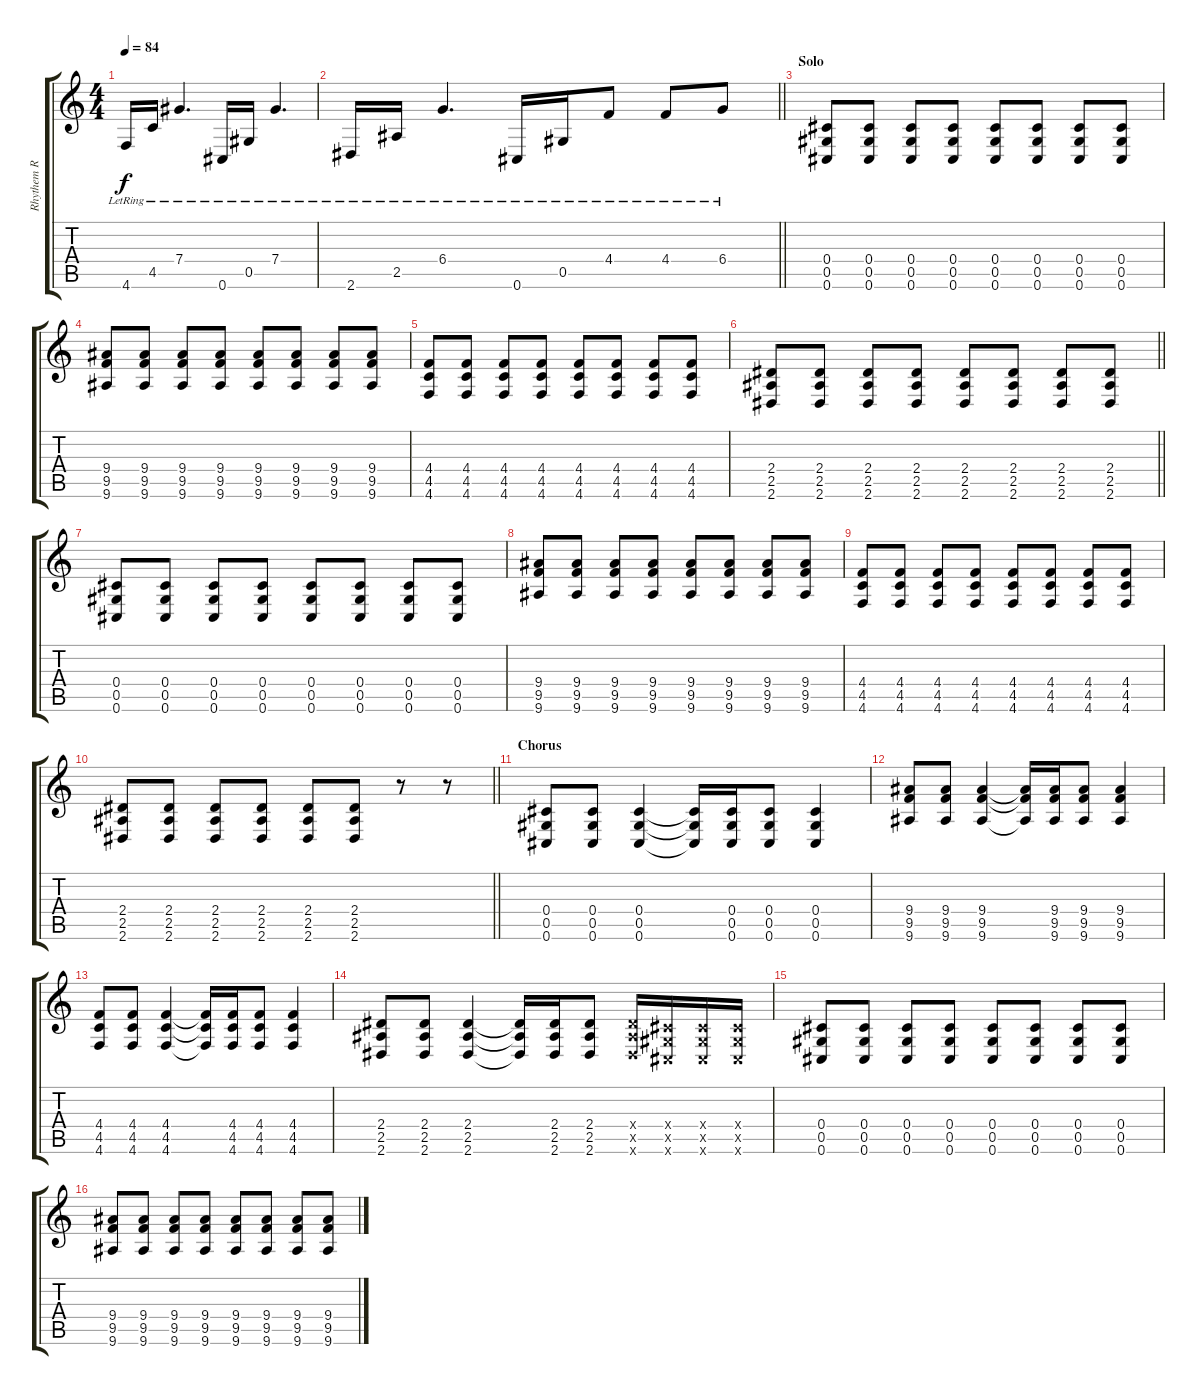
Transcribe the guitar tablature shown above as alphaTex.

\track ("Rhythem R" "Rhythem R") {instrument electricguitarclean}
\staff {score tabs}
\tuning (Eb4 Bb3 Gb3 Db3 Ab2 Db2) {hide}
\ts (4 4)
\tempo 84
\clef g2
\ks c
4.6{lr}.16{dy f} 4.5{lr}.16 7.4{lr}.4{d} 0.6{lr}.16 0.5{lr}.16 7.4{lr}.4{d} |
\barLineRight lightlight
2.6{lr}.16 2.5{lr}.16 6.4{lr}.4{d} 0.6{lr}.16 0.5{lr}.16 4.4{lr}.8 4.4{lr}.8 6.4{lr}.8 |
\section ("" "Solo")
(0.4 0.5 0.6).8{instrument distortionguitar} (0.4 0.5 0.6).8 (0.4 0.5 0.6).8 (0.4 0.5 0.6).8 (0.4 0.5 0.6).8 (0.4 0.5 0.6).8 (0.4 0.5 0.6).8 (0.4 0.5 0.6).8 |
(9.4 9.5 9.6).8 (9.4 9.5 9.6).8 (9.4 9.5 9.6).8 (9.4 9.5 9.6).8 (9.4 9.5 9.6).8 (9.4 9.5 9.6).8 (9.4 9.5 9.6).8 (9.4 9.5 9.6).8 |
(4.4 4.5 4.6).8 (4.4 4.5 4.6).8 (4.4 4.5 4.6).8 (4.4 4.5 4.6).8 (4.4 4.5 4.6).8 (4.4 4.5 4.6).8 (4.4 4.5 4.6).8 (4.4 4.5 4.6).8 |
\barLineRight lightlight
(2.4 2.5 2.6).8 (2.4 2.5 2.6).8 (2.4 2.5 2.6).8 (2.4 2.5 2.6).8 (2.4 2.5 2.6).8 (2.4 2.5 2.6).8 (2.4 2.5 2.6).8 (2.4 2.5 2.6).8 |
(0.4 0.5 0.6).8 (0.4 0.5 0.6).8 (0.4 0.5 0.6).8 (0.4 0.5 0.6).8 (0.4 0.5 0.6).8 (0.4 0.5 0.6).8 (0.4 0.5 0.6).8 (0.4 0.5 0.6).8 |
(9.4 9.5 9.6).8 (9.4 9.5 9.6).8 (9.4 9.5 9.6).8 (9.4 9.5 9.6).8 (9.4 9.5 9.6).8 (9.4 9.5 9.6).8 (9.4 9.5 9.6).8 (9.4 9.5 9.6).8 |
(4.4 4.5 4.6).8 (4.4 4.5 4.6).8 (4.4 4.5 4.6).8 (4.4 4.5 4.6).8 (4.4 4.5 4.6).8 (4.4 4.5 4.6).8 (4.4 4.5 4.6).8 (4.4 4.5 4.6).8 |
\barLineRight lightlight
(2.4 2.5 2.6).8 (2.4 2.5 2.6).8 (2.4 2.5 2.6).8 (2.4 2.5 2.6).8 (2.4 2.5 2.6).8 (2.4 2.5 2.6).8 r.8 r.8 |
\section ("" "Chorus")
(0.4 0.5 0.6).8{instrument distortionguitar} (0.4 0.5 0.6).8 (0.4 0.5 0.6).4 (0.4{t} 0.5{t} 0.6{t}).16 (0.4 0.5 0.6).16 (0.4 0.5 0.6).8 (0.4 0.5 0.6).4 |
(9.4 9.5 9.6).8 (9.4 9.5 9.6).8 (9.4 9.5 9.6).4 (9.4{t} 9.5{t} 9.6{t}).16 (9.4 9.5 9.6).16 (9.4 9.5 9.6).8 (9.4 9.5 9.6).4 |
(4.4 4.5 4.6).8 (4.4 4.5 4.6).8 (4.4 4.5 4.6).4 (4.4{t} 4.5{t} 4.6{t}).16 (4.4 4.5 4.6).16 (4.4 4.5 4.6).8 (4.4 4.5 4.6).4 |
(2.4 2.5 2.6).8 (2.4 2.5 2.6).8 (2.4 2.5 2.6).4 (2.4{t} 2.5{t} 2.6{t}).16 (2.4 2.5 2.6).16 (2.4 2.5 2.6).8 (2.4{x} 2.5{x} 2.6{x}).16 (0.4{x} 0.5{x} 0.6{x}).16 (0.4{x} 0.5{x} 0.6{x}).16 (0.4{x} 0.5{x} 0.6{x}).16 |
(0.4 0.5 0.6).8 (0.4 0.5 0.6).8 (0.4 0.5 0.6).8 (0.4 0.5 0.6).8 (0.4 0.5 0.6).8 (0.4 0.5 0.6).8 (0.4 0.5 0.6).8 (0.4 0.5 0.6).8 |
(9.4 9.5 9.6).8 (9.4 9.5 9.6).8 (9.4 9.5 9.6).8 (9.4 9.5 9.6).8 (9.4 9.5 9.6).8 (9.4 9.5 9.6).8 (9.4 9.5 9.6).8 (9.4 9.5 9.6).8
